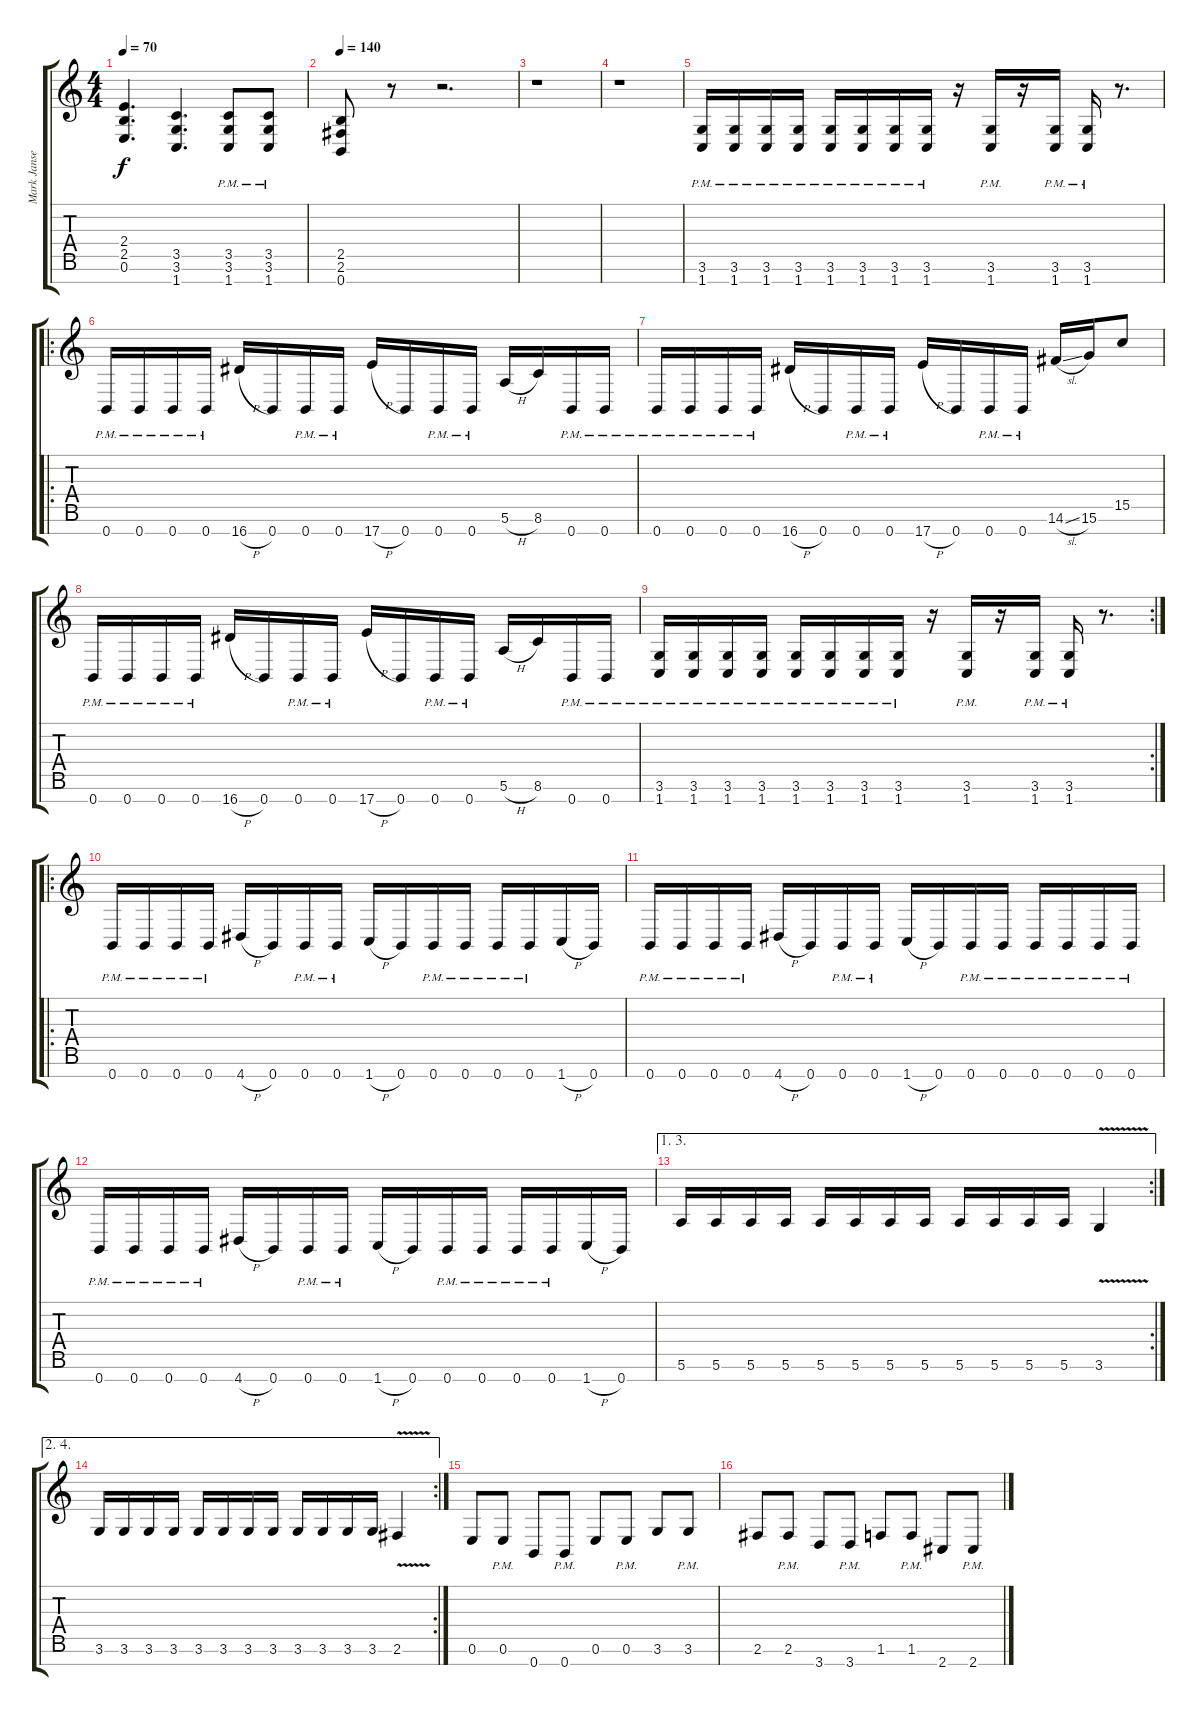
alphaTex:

\track ("Mark Jansen" "Mark Janse") {instrument overdrivenguitar}
\staff {score tabs}
\tuning (E4 B3 G3 D3 A2 E2 B1) {hide}
\ts (4 4)
\tempo 70
\clef g2
\ks c
(2.4 2.5 0.6).4{d dy f} (3.5 3.6 1.7).4{d} (3.5{pm} 3.6{pm} 1.7{pm}).8 (3.5{pm} 3.6{pm} 1.7{pm}).8 |
\tempo 140
(2.5 2.6 0.7).8 r.8 r.2{d} |
r.1 |
r.1 |
(3.6{pm} 1.7{pm}).16 (3.6{pm} 1.7{pm}).16 (3.6{pm} 1.7{pm}).16 (3.6{pm} 1.7{pm}).16 (3.6{pm} 1.7{pm}).16 (3.6{pm} 1.7{pm}).16 (3.6{pm} 1.7{pm}).16 (3.6{pm} 1.7{pm}).16 r.16 (3.6{pm} 1.7{pm}).16 r.16 (3.6{pm} 1.7{pm}).16 (3.6{pm} 1.7{pm}).16 r.8{d} |
\ro
0.7{pm}.16 0.7{pm}.16 0.7{pm}.16 0.7{pm}.16 16.7{h}.16 0.7.16 0.7{pm}.16 0.7{pm}.16 17.7{h}.16 0.7.16 0.7{pm}.16 0.7{pm}.16 5.6{h}.16 8.6.16 0.7{pm}.16 0.7{pm}.16 |
0.7{pm}.16 0.7{pm}.16 0.7{pm}.16 0.7{pm}.16 16.7{h}.16 0.7.16 0.7{pm}.16 0.7{pm}.16 17.7{h}.16 0.7.16 0.7{pm}.16 0.7{pm}.16 14.6{sl}.16 15.6.16 15.5.8 |
0.7{pm}.16 0.7{pm}.16 0.7{pm}.16 0.7{pm}.16 16.7{h}.16 0.7.16 0.7{pm}.16 0.7{pm}.16 17.7{h}.16 0.7.16 0.7{pm}.16 0.7{pm}.16 5.6{h}.16 8.6.16 0.7{pm}.16 0.7{pm}.16 |
\rc 2
(3.6{pm} 1.7{pm}).16 (3.6{pm} 1.7{pm}).16 (3.6{pm} 1.7{pm}).16 (3.6{pm} 1.7{pm}).16 (3.6{pm} 1.7{pm}).16 (3.6{pm} 1.7{pm}).16 (3.6{pm} 1.7{pm}).16 (3.6{pm} 1.7{pm}).16 r.16 (3.6{pm} 1.7{pm}).16 r.16 (3.6{pm} 1.7{pm}).16 (3.6{pm} 1.7{pm}).16 r.8{d} |
\ro
0.7{pm}.16 0.7{pm}.16 0.7{pm}.16 0.7{pm}.16 4.7{h}.16 0.7.16 0.7{pm}.16 0.7{pm}.16 1.7{h}.16 0.7.16 0.7{pm}.16 0.7{pm}.16 0.7{pm}.16 0.7{pm}.16 1.7{h}.16 0.7.16 |
0.7{pm}.16 0.7{pm}.16 0.7{pm}.16 0.7{pm}.16 4.7{h}.16 0.7.16 0.7{pm}.16 0.7{pm}.16 1.7{h}.16 0.7.16 0.7{pm}.16 0.7{pm}.16 0.7{pm}.16 0.7{pm}.16 0.7{pm}.16 0.7{pm}.16 |
0.7{pm}.16 0.7{pm}.16 0.7{pm}.16 0.7{pm}.16 4.7{h}.16 0.7.16 0.7{pm}.16 0.7{pm}.16 1.7{h}.16 0.7.16 0.7{pm}.16 0.7{pm}.16 0.7{pm}.16 0.7{pm}.16 1.7{h}.16 0.7.16 |
\ae (1 3)
\rc 2
5.6.16 5.6.16 5.6.16 5.6.16 5.6.16 5.6.16 5.6.16 5.6.16 5.6.16 5.6.16 5.6.16 5.6.16 3.6{v}.4 |
\ae (2 4)
\rc 2
3.6.16 3.6.16 3.6.16 3.6.16 3.6.16 3.6.16 3.6.16 3.6.16 3.6.16 3.6.16 3.6.16 3.6.16 2.6{v}.4 |
0.6.8 0.6{pm}.8 0.7.8 0.7{pm}.8 0.6.8 0.6{pm}.8 3.6.8 3.6{pm}.8 |
2.6.8 2.6{pm}.8 3.7.8 3.7{pm}.8 1.6.8 1.6{pm}.8 2.7.8 2.7{pm}.8
